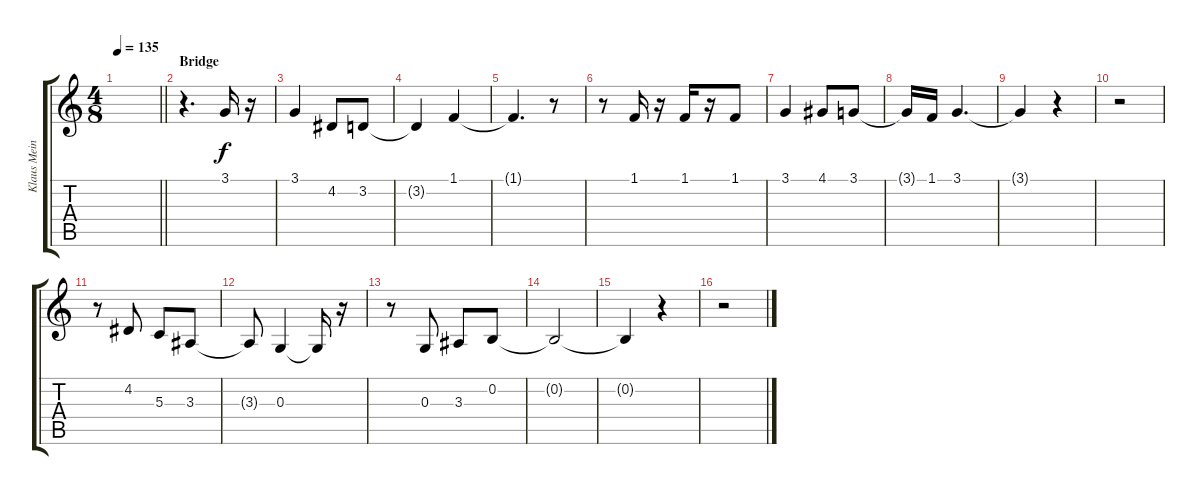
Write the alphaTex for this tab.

\track ("Klaus Meine" "Klaus Mein") {instrument altosax}
\staff {score tabs}
\tuning (E4 B3 G3 D3 A2 E2) {hide}
\ts (4 8)
\tempo 135
\clef g2
\barLineRight lightlight
\ks c
|
\section ("" "Bridge")
r.4{d} 3.1.16 r.16 |
3.1.4 4.2.8 3.2.8 |
3.2{t}.4 1.1.4 |
1.1{t}.4{d} r.8 |
r.8 1.1.16 r.16 1.1.16 r.16 1.1.8 |
3.1.4 4.1.8 3.1.8 |
3.1{t}.16 1.1.16 3.1.4{d} |
3.1{t}.4 r.4 |
r.2 |
r.8 4.2.8 5.3.8 3.3.8 |
3.3{t}.8 0.3.4 0.3{t}.16 r.16 |
r.8 0.3.8 3.3.8 0.2.8 |
0.2{t}.2 |
0.2{t}.4 r.4 |
r.2
